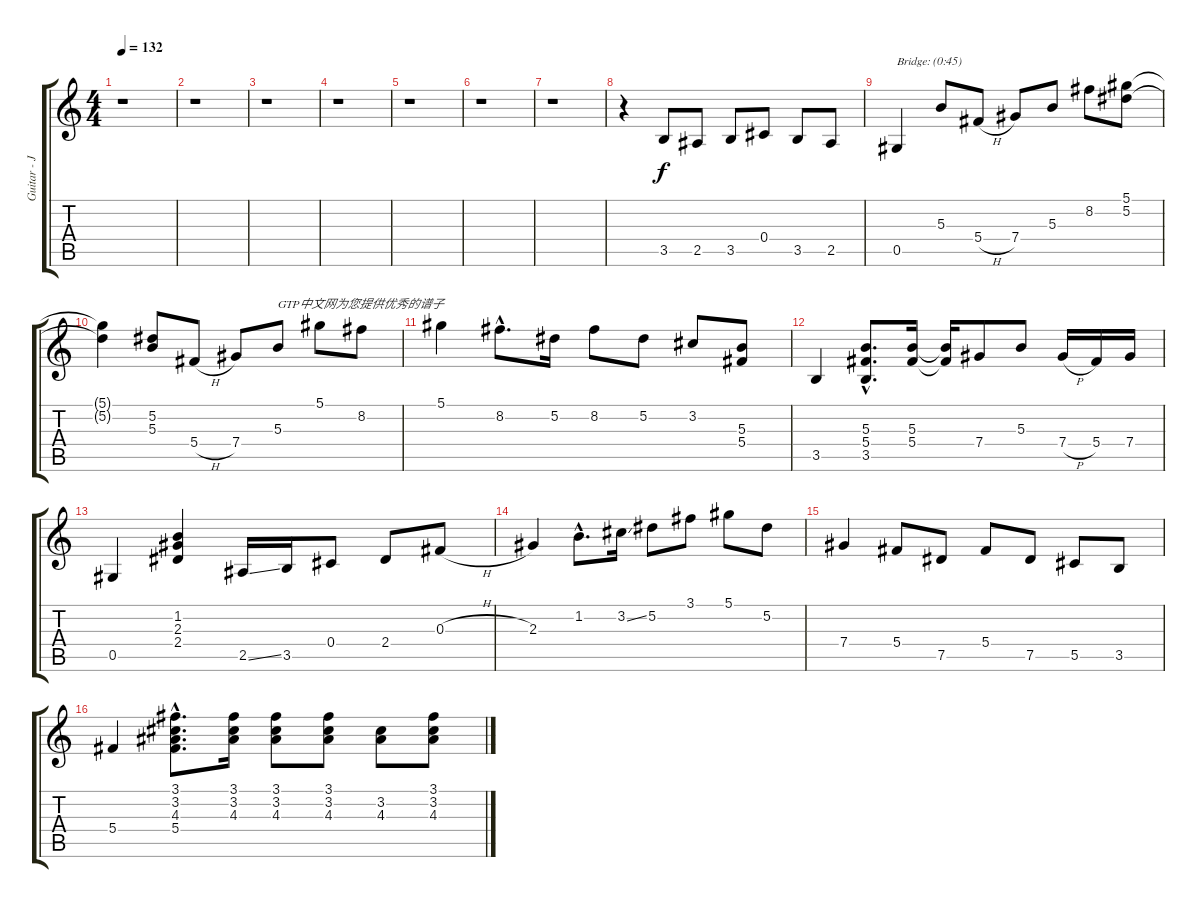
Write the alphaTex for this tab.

\track ("Guitar - John Squire" "Guitar - J") {instrument distortionguitar}
\staff {score tabs}
\tuning (Eb4 Bb3 Gb3 Db3 Ab2 Eb2) {hide}
\ts (4 4)
\tempo 132
\clef g2
\ks c
r.1{dy f} |
r.1 |
r.1 |
r.1 |
r.1 |
r.1 |
r.1 |
r.4 3.5.8 2.5.8 3.5.8 0.4.8 3.5.8 2.5.8 |
0.5.4{txt "Bridge: (0:45)"} 5.3.8 5.4{h}.8 7.4.8 5.3.8 8.2.8 (5.1 5.2).8 |
(5.1{t} 5.2{t}).4 (5.2 5.3).8 5.4{h}.8 7.4.8 5.3.8{txt "GTP中文网为您提供优秀的谱子"} 5.1.8 8.2.8 |
5.1.4 8.2{hac}.8{d} 5.2.16 8.2.8 5.2.8 3.2.8 (5.3 5.4).8 |
3.5.4 (5.3{hac} 5.4{hac} 3.5{hac}).8{d} (5.3 5.4).16 (5.3{t} 5.4{t}).16 7.4.8 5.3.8 7.4{h}.16 5.4.16 7.4.16 |
0.5.4 (1.2 2.3 2.4).4 2.5{ss}.16 3.5.16 0.4.8 2.4.8 0.3{h}.8 |
2.3.4 1.2{hac}.8{d} 3.2{ss}.16 5.2.8 3.1.8 5.1.8 5.2.8 |
7.4.4 5.4.8 7.5.8 5.4.8 7.5.8 5.5.8 3.5.8 |
5.4.4 (3.1{hac} 3.2{hac} 4.3{hac} 5.4{hac}).8{d} (3.1 3.2 4.3).16 (3.1 3.2 4.3).8 (3.1 3.2 4.3).8 (3.2 4.3).8 (3.1 3.2 4.3).8
